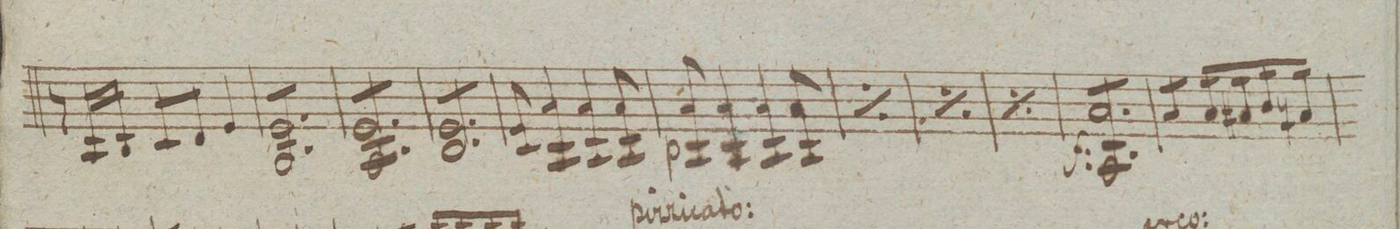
**kern	**dynam
*I"Violino 2do	*
*clefG2	*
*k[]	*
*M3/4	*
8r	.
16A/LL	.
16B/JJ	.
8c/L	.
8d/J	.
4e/	.
=40	=40
*tremolo	*
8e 8B/L	.
8e 8B/	.
8e 8B/	.
8e 8B/	.
8e 8B/	.
8e 8B/J	.
=41	=41
8e 8A/L	.
8e 8A/	.
8e 8A/	.
8e 8A/	.
8e 8A/	.
8e 8A/J	.
=42	=42
8e 8d/L	.
8e 8d/	.
8e 8d/	.
8e 8d/	.
8e 8d/	.
8e 8d/J	.
*Xtremolo	*
=43	=43
8e 8c/	.
4a 4A/	.
4a 4A/	.
8a 8A/	.
=44	=44
8a 8A/	p
4a 4A/	.
4a 4A/	.
8a 8A/	.
=45	=45
*rep	*
8a 8A/	.
4a 4A/	.
4a 4A/	.
8a 8A/	.
*Xrep	*
=46	=46
*rep	*
8a 8A/	.
4a 4A/	.
4a 4A/	.
8a 8A/	.
*Xrep	*
=47	=47
*rep	*
8a 8A/	.
4a 4A/	.
4a 4A/	.
8a 8A/	.
*Xrep	*
=48	=48
*tremolo	*
8a 8A/L	f
8a 8A/	.
8a 8A/	.
8a 8A/	.
8a 8A/	.
8a 8A/J	.
=49	=49
8a/L	.
8a/J	.
16a/LL	.
16a/	.
16a#X/	.
16a#X/	.
16b/	.
16b/	.
16an/	.
16an/JJ	.
=50	=50
*-	*-
